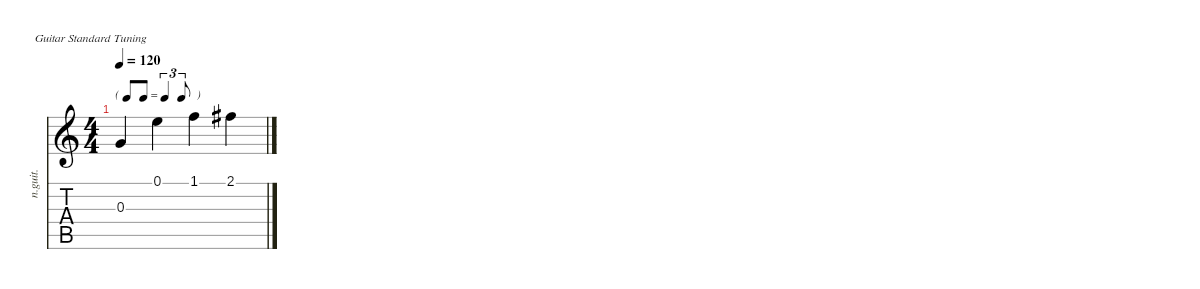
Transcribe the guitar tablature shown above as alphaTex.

\defaultSystemsLayout 4
\hideDynamics
\bracketExtendMode nobrackets
\otherSystemsTrackNameOrientation horizontal
\track ("Nylon Guitar" "n.guit.") {instrument acousticguitarnylon}
\staff {score tabs}
\tuning (E4 B3 G3 D3 A2 E2)
\ts (4 4)
\tf triplet8th
\tempo 120
\clef g2
\ks c
0.3.4{dy mf beam Up} 0.1.4{beam Down} 1.1.4{beam Down} 2.1{acc #}.4{beam Down}
